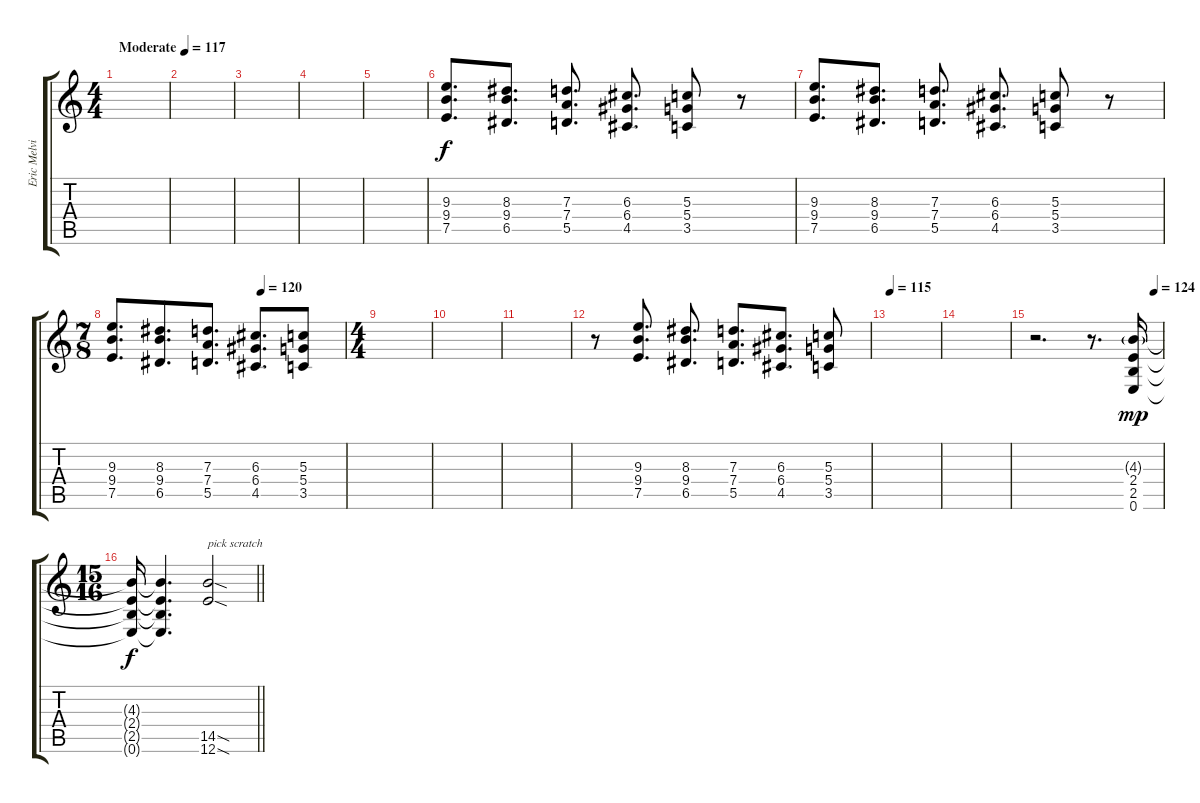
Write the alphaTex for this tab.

\track ("Eric Melvin" "Eric Melvi") {instrument distortionguitar}
\staff {score tabs}
\tuning (E4 B3 G3 D3 A2 E2) {hide}
\ts (4 4)
\tempo (117 "Moderate")
\clef g2
\ks c
|
|
|
|
|
(9.3 9.4 7.5).8{d} (8.3 9.4 6.5).8{d} (7.3 7.4 5.5).8{d} (6.3 6.4 4.5).8{d} (5.3 5.4 3.5).8 r.8 |
(9.3 9.4 7.5).8{d} (8.3 9.4 6.5).8{d} (7.3 7.4 5.5).8{d} (6.3 6.4 4.5).8{d} (5.3 5.4 3.5).8 r.8 |
\ts (7 8)
\tempo (120 0.6428571428571429)
(9.3 9.4 7.5).8{d} (8.3 9.4 6.5).8{d} (7.3 7.4 5.5).8{d} (6.3 6.4 4.5).8{d} (5.3 5.4 3.5).8 |
\ts (4 4)
|
|
|
r.8 (9.3 9.4 7.5).8{d} (8.3 9.4 6.5).8{d} (7.3 7.4 5.5).8{d} (6.3 6.4 4.5).8{d} (5.3 5.4 3.5).8 |
\tempo 115
|
|
\tempo (124 0.9375)
r.2{d} r.8{d} (4.3{g} 2.4 2.5 0.6).16{dy mp} |
\ts (15 16)
\barLineRight lightlight
(4.3{t} 2.4{t} 2.5{t} 0.6{t}).16{dy f} (4.3{t} 2.4{t} 2.5{t} 0.6{t}).4{d} (14.5{sod} 12.6{sod}).2{txt "pick scratch"}
